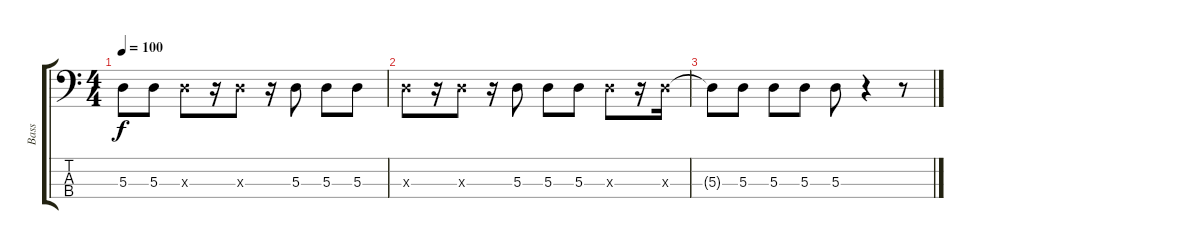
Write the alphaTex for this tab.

\track ("Bass" "Bass") {instrument electricbassfinger}
\staff {score tabs}
\tuning (G2 D2 A1 E1) {hide}
\ts (4 4)
\tempo 100
\clef f4
\ks c
5.3.8{dy f} 5.3.8 5.3{x}.8 r.16 5.3{x}.8 r.16 5.3.8 5.3.8 5.3.8 |
5.3{x}.8 r.16 5.3{x}.8 r.16 5.3.8 5.3.8 5.3.8 5.3{x}.8 r.16 5.3{x}.16 |
5.3{t}.8 5.3.8 5.3.8 5.3.8 5.3.8 r.4 r.8
